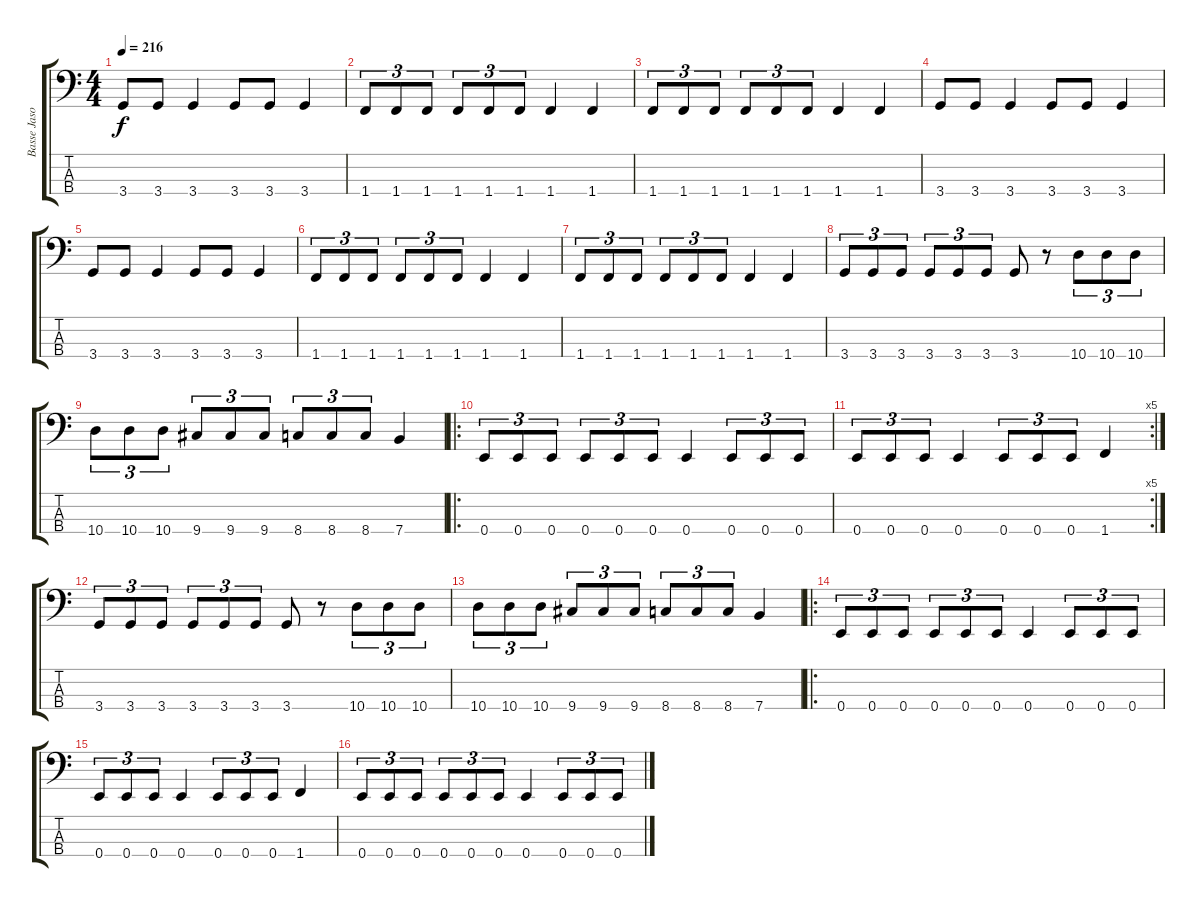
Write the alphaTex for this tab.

\track ("Basse Jason" "Basse Jaso") {instrument electricbasspick}
\staff {score tabs}
\tuning (G2 D2 A1 E1) {hide}
\ts (4 4)
\tempo 216
\clef f4
\ks c
3.4.8{dy f} 3.4.8 3.4.4 3.4.8 3.4.8 3.4.4 |
1.4.8{tu (3 2)} 1.4.8{tu (3 2)} 1.4.8{tu (3 2)} 1.4.8{tu (3 2)} 1.4.8{tu (3 2)} 1.4.8{tu (3 2)} 1.4.4 1.4.4 |
1.4.8{tu (3 2)} 1.4.8{tu (3 2)} 1.4.8{tu (3 2)} 1.4.8{tu (3 2)} 1.4.8{tu (3 2)} 1.4.8{tu (3 2)} 1.4.4 1.4.4 |
3.4.8 3.4.8 3.4.4 3.4.8 3.4.8 3.4.4 |
3.4.8 3.4.8 3.4.4 3.4.8 3.4.8 3.4.4 |
1.4.8{tu (3 2)} 1.4.8{tu (3 2)} 1.4.8{tu (3 2)} 1.4.8{tu (3 2)} 1.4.8{tu (3 2)} 1.4.8{tu (3 2)} 1.4.4 1.4.4 |
1.4.8{tu (3 2)} 1.4.8{tu (3 2)} 1.4.8{tu (3 2)} 1.4.8{tu (3 2)} 1.4.8{tu (3 2)} 1.4.8{tu (3 2)} 1.4.4 1.4.4 |
3.4.8{tu (3 2)} 3.4.8{tu (3 2)} 3.4.8{tu (3 2)} 3.4.8{tu (3 2)} 3.4.8{tu (3 2)} 3.4.8{tu (3 2)} 3.4.8 r.8 10.4.8{tu (3 2)} 10.4.8{tu (3 2)} 10.4.8{tu (3 2)} |
10.4.8{tu (3 2)} 10.4.8{tu (3 2)} 10.4.8{tu (3 2)} 9.4.8{tu (3 2)} 9.4.8{tu (3 2)} 9.4.8{tu (3 2)} 8.4.8{tu (3 2)} 8.4.8{tu (3 2)} 8.4.8{tu (3 2)} 7.4.4 |
\ro
0.4.8{tu (3 2)} 0.4.8{tu (3 2)} 0.4.8{tu (3 2)} 0.4.8{tu (3 2)} 0.4.8{tu (3 2)} 0.4.8{tu (3 2)} 0.4.4 0.4.8{tu (3 2)} 0.4.8{tu (3 2)} 0.4.8{tu (3 2)} |
\rc 5
0.4.8{tu (3 2)} 0.4.8{tu (3 2)} 0.4.8{tu (3 2)} 0.4.4 0.4.8{tu (3 2)} 0.4.8{tu (3 2)} 0.4.8{tu (3 2)} 1.4.4 |
3.4.8{tu (3 2)} 3.4.8{tu (3 2)} 3.4.8{tu (3 2)} 3.4.8{tu (3 2)} 3.4.8{tu (3 2)} 3.4.8{tu (3 2)} 3.4.8 r.8 10.4.8{tu (3 2)} 10.4.8{tu (3 2)} 10.4.8{tu (3 2)} |
10.4.8{tu (3 2)} 10.4.8{tu (3 2)} 10.4.8{tu (3 2)} 9.4.8{tu (3 2)} 9.4.8{tu (3 2)} 9.4.8{tu (3 2)} 8.4.8{tu (3 2)} 8.4.8{tu (3 2)} 8.4.8{tu (3 2)} 7.4.4 |
\ro
0.4.8{tu (3 2)} 0.4.8{tu (3 2)} 0.4.8{tu (3 2)} 0.4.8{tu (3 2)} 0.4.8{tu (3 2)} 0.4.8{tu (3 2)} 0.4.4 0.4.8{tu (3 2)} 0.4.8{tu (3 2)} 0.4.8{tu (3 2)} |
0.4.8{tu (3 2)} 0.4.8{tu (3 2)} 0.4.8{tu (3 2)} 0.4.4 0.4.8{tu (3 2)} 0.4.8{tu (3 2)} 0.4.8{tu (3 2)} 1.4.4 |
0.4.8{tu (3 2)} 0.4.8{tu (3 2)} 0.4.8{tu (3 2)} 0.4.8{tu (3 2)} 0.4.8{tu (3 2)} 0.4.8{tu (3 2)} 0.4.4 0.4.8{tu (3 2)} 0.4.8{tu (3 2)} 0.4.8{tu (3 2)}
